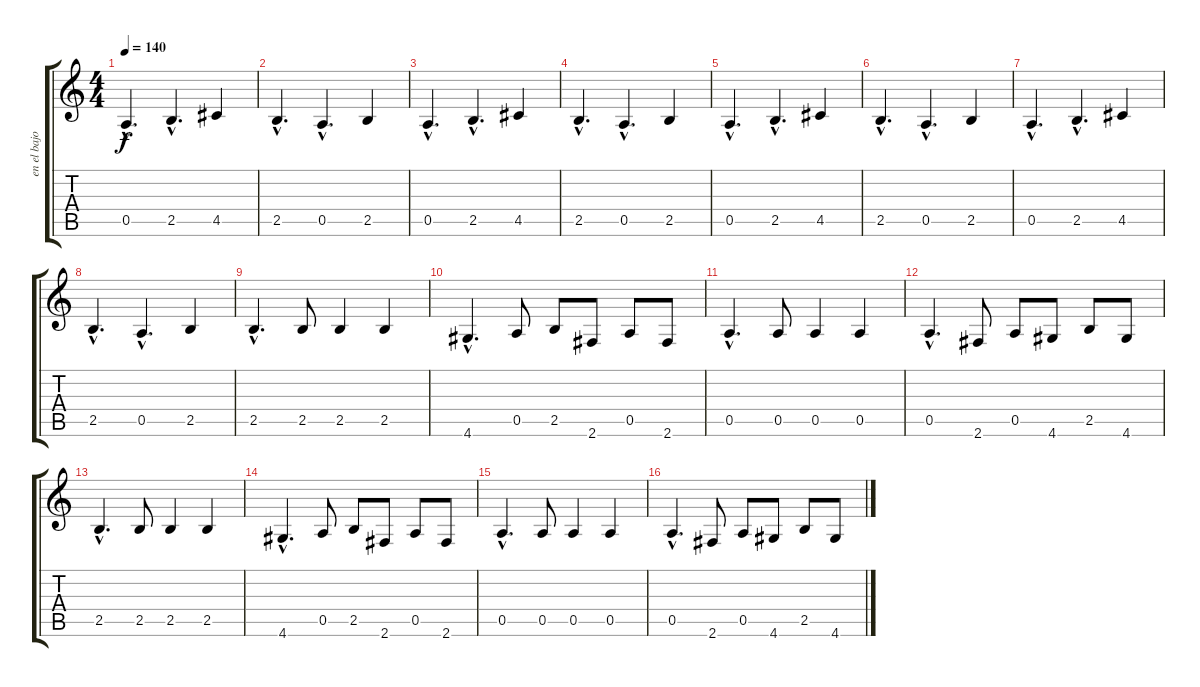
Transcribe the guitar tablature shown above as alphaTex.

\track ("en el bajo Joaquin Cardiel" "en el bajo") {instrument electricbasspick}
\staff {score tabs}
\tuning (E4 B3 G3 D3 A2 E2) {hide}
\ts (4 4)
\tempo 140
\clef g2
\ks c
0.5{hac}.4{d dy f} 2.5{hac}.4{d} 4.5.4 |
2.5{hac}.4{d} 0.5{hac}.4{d} 2.5.4 |
0.5{hac}.4{d} 2.5{hac}.4{d} 4.5.4 |
2.5{hac}.4{d} 0.5{hac}.4{d} 2.5.4 |
0.5{hac}.4{d} 2.5{hac}.4{d} 4.5.4 |
2.5{hac}.4{d} 0.5{hac}.4{d} 2.5.4 |
0.5{hac}.4{d} 2.5{hac}.4{d} 4.5.4 |
2.5{hac}.4{d} 0.5{hac}.4{d} 2.5.4 |
2.5{hac}.4{d} 2.5.8 2.5.4 2.5.4 |
4.6{hac}.4{d} 0.5.8 2.5.8 2.6.8 0.5.8 2.6.8 |
0.5{hac}.4{d} 0.5.8 0.5.4 0.5.4 |
0.5{hac}.4{d} 2.6.8 0.5.8 4.6.8 2.5.8 4.6.8 |
2.5{hac}.4{d} 2.5.8 2.5.4 2.5.4 |
4.6{hac}.4{d} 0.5.8 2.5.8 2.6.8 0.5.8 2.6.8 |
0.5{hac}.4{d} 0.5.8 0.5.4 0.5.4 |
0.5{hac}.4{d} 2.6.8 0.5.8 4.6.8 2.5.8 4.6.8
